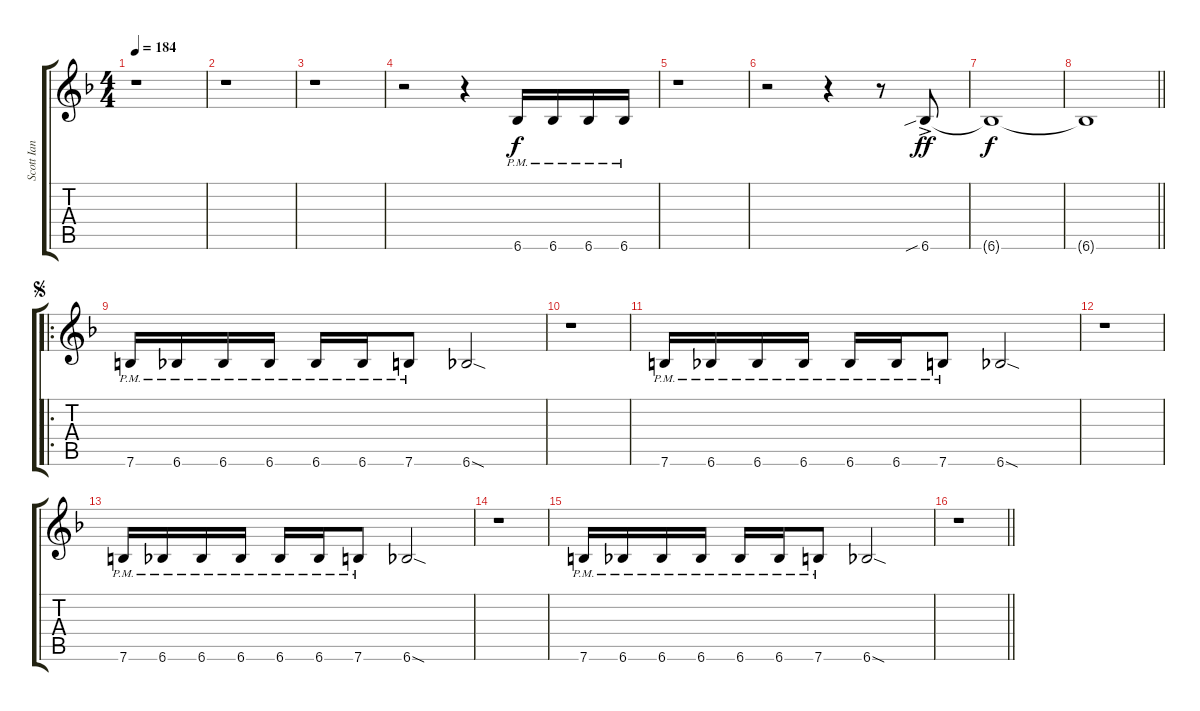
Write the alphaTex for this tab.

\track ("Scott Ian" "Scott Ian") {instrument distortionguitar}
\staff {score tabs}
\tuning (E4 B3 G3 D3 A2 E2) {hide}
\ts (4 4)
\tempo 184
\clef g2
\ks f
r.1{dy f instrument distortionguitar} |
r.1 |
r.1 |
r.2 r.4 6.6{pm}.16 6.6{pm}.16 6.6{pm}.16 6.6{pm}.16 |
r.1 |
r.2 r.4 r.8 6.6{sib ac}.8{dy ff} |
6.6{t}.1{dy f} |
\barLineRight lightlight
6.6{t}.1 |
\ro
\jump segno
7.6{pm}.16 6.6{pm}.16 6.6{pm}.16 6.6{pm}.16 6.6{pm}.16 6.6{pm}.16 7.6{pm}.8 6.6{sod}.2 |
r.1 |
7.6{pm}.16 6.6{pm}.16 6.6{pm}.16 6.6{pm}.16 6.6{pm}.16 6.6{pm}.16 7.6{pm}.8 6.6{sod}.2 |
r.1 |
7.6{pm}.16 6.6{pm}.16 6.6{pm}.16 6.6{pm}.16 6.6{pm}.16 6.6{pm}.16 7.6{pm}.8 6.6{sod}.2 |
r.1 |
7.6{pm}.16 6.6{pm}.16 6.6{pm}.16 6.6{pm}.16 6.6{pm}.16 6.6{pm}.16 7.6{pm}.8 6.6{sod}.2 |
\barLineRight lightlight
r.1
